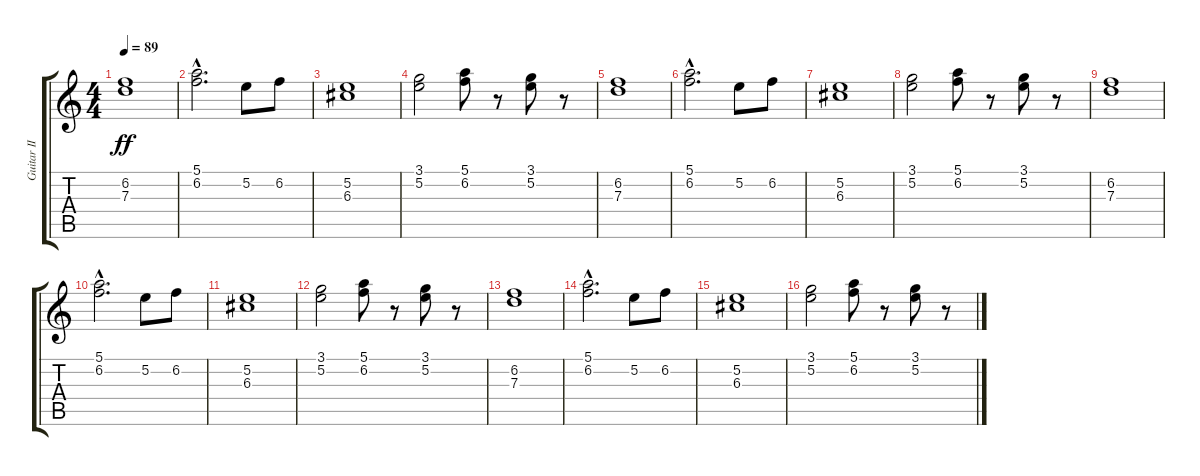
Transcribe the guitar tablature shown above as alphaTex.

\track ("Guitar II" "Guitar II") {instrument acousticguitarnylon}
\staff {score tabs}
\tuning (E4 B3 G3 D3 A2 E2) {hide}
\ts (4 4)
\tempo 89
\clef g2
\ks c
(6.2 7.3).1{dy ff} |
(5.1{hac} 6.2{hac}).2{d} 5.2.8 6.2.8 |
(5.2 6.3).1 |
(3.1 5.2).2 (5.1 6.2).8 r.8 (3.1 5.2).8 r.8 |
(6.2 7.3).1 |
(5.1{hac} 6.2{hac}).2{d} 5.2.8 6.2.8 |
(5.2 6.3).1 |
(3.1 5.2).2 (5.1 6.2).8 r.8 (3.1 5.2).8 r.8 |
(6.2 7.3).1 |
(5.1{hac} 6.2{hac}).2{d} 5.2.8 6.2.8 |
(5.2 6.3).1 |
(3.1 5.2).2 (5.1 6.2).8 r.8 (3.1 5.2).8 r.8 |
(6.2 7.3).1 |
(5.1{hac} 6.2{hac}).2{d} 5.2.8 6.2.8 |
(5.2 6.3).1 |
(3.1 5.2).2 (5.1 6.2).8 r.8 (3.1 5.2).8 r.8
